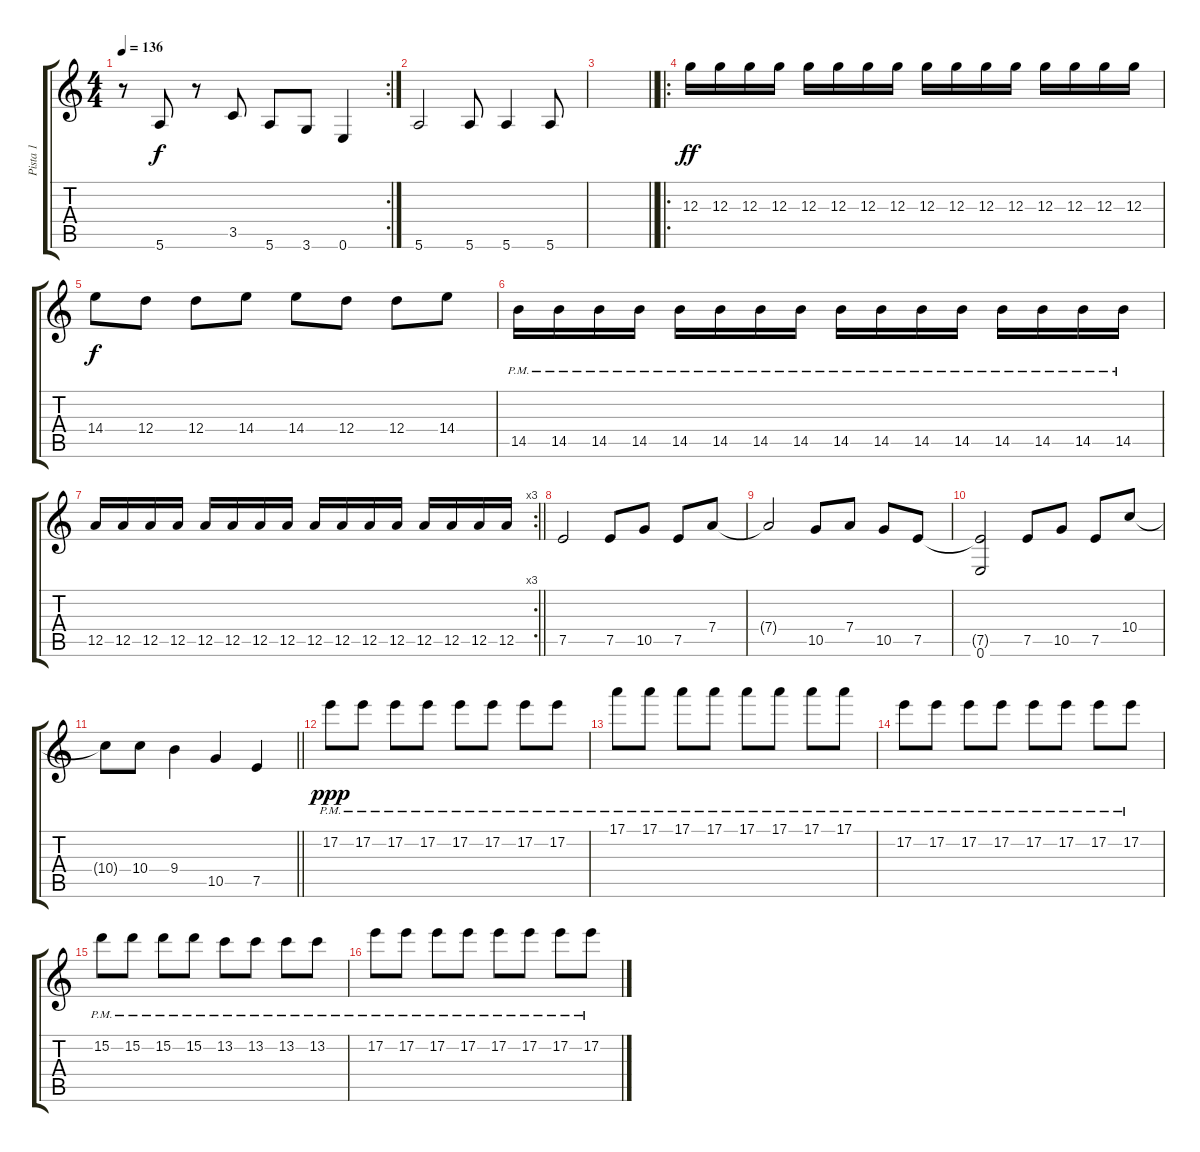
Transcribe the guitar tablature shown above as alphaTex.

\track ("Pista 1" "Pista 1") {instrument distortionguitar}
\staff {score tabs}
\tuning (E4 B3 G3 D3 A2 E2) {hide}
\rc 2
\ts (4 4)
\tempo 136
\clef g2
\ks c
r.8{dy f} 5.6.8 r.8 3.5.8 5.6.8 3.6.8 0.6.4 |
5.6.2 5.6.8 5.6.4 5.6.8 |
\barLineRight lightlight
|
\ro
12.3.16{dy ff} 12.3.16 12.3.16 12.3.16 12.3.16 12.3.16 12.3.16 12.3.16 12.3.16 12.3.16 12.3.16 12.3.16 12.3.16 12.3.16 12.3.16 12.3.16 |
14.4.8{dy f} 12.4.8 12.4.8 14.4.8 14.4.8 12.4.8 12.4.8 14.4.8 |
14.5{pm}.16 14.5{pm}.16 14.5{pm}.16 14.5{pm}.16 14.5{pm}.16 14.5{pm}.16 14.5{pm}.16 14.5{pm}.16 14.5{pm}.16 14.5{pm}.16 14.5{pm}.16 14.5{pm}.16 14.5{pm}.16 14.5{pm}.16 14.5{pm}.16 14.5{pm}.16 |
\rc 3
\barLineRight lightlight
12.5.16 12.5.16 12.5.16 12.5.16 12.5.16 12.5.16 12.5.16 12.5.16 12.5.16 12.5.16 12.5.16 12.5.16 12.5.16 12.5.16 12.5.16 12.5.16 |
7.5.2{instrument distortionguitar} 7.5.8 10.5.8 7.5.8 7.4.8 |
7.4{t}.2 10.5.8 7.4.8 10.5.8 7.5.8 |
(7.5{t} 0.6).2 7.5.8 10.5.8 7.5.8 10.4.8 |
\barLineRight lightlight
10.4{t}.8 10.4.8 9.4.4 10.5.4 7.5.4 |
17.2{pm}.8{dy ppp} 17.2{pm}.8 17.2{pm}.8 17.2{pm}.8 17.2{pm}.8 17.2{pm}.8 17.2{pm}.8 17.2{pm}.8 |
17.1{pm}.8 17.1{pm}.8 17.1{pm}.8 17.1{pm}.8 17.1{pm}.8 17.1{pm}.8 17.1{pm}.8 17.1{pm}.8 |
17.2{pm}.8 17.2{pm}.8 17.2{pm}.8 17.2{pm}.8 17.2{pm}.8 17.2{pm}.8 17.2{pm}.8 17.2{pm}.8 |
15.2{pm}.8 15.2{pm}.8 15.2{pm}.8 15.2{pm}.8 13.2{pm}.8 13.2{pm}.8 13.2{pm}.8 13.2{pm}.8 |
17.2{pm}.8 17.2{pm}.8 17.2{pm}.8 17.2{pm}.8 17.2{pm}.8 17.2{pm}.8 17.2{pm}.8 17.2{pm}.8
